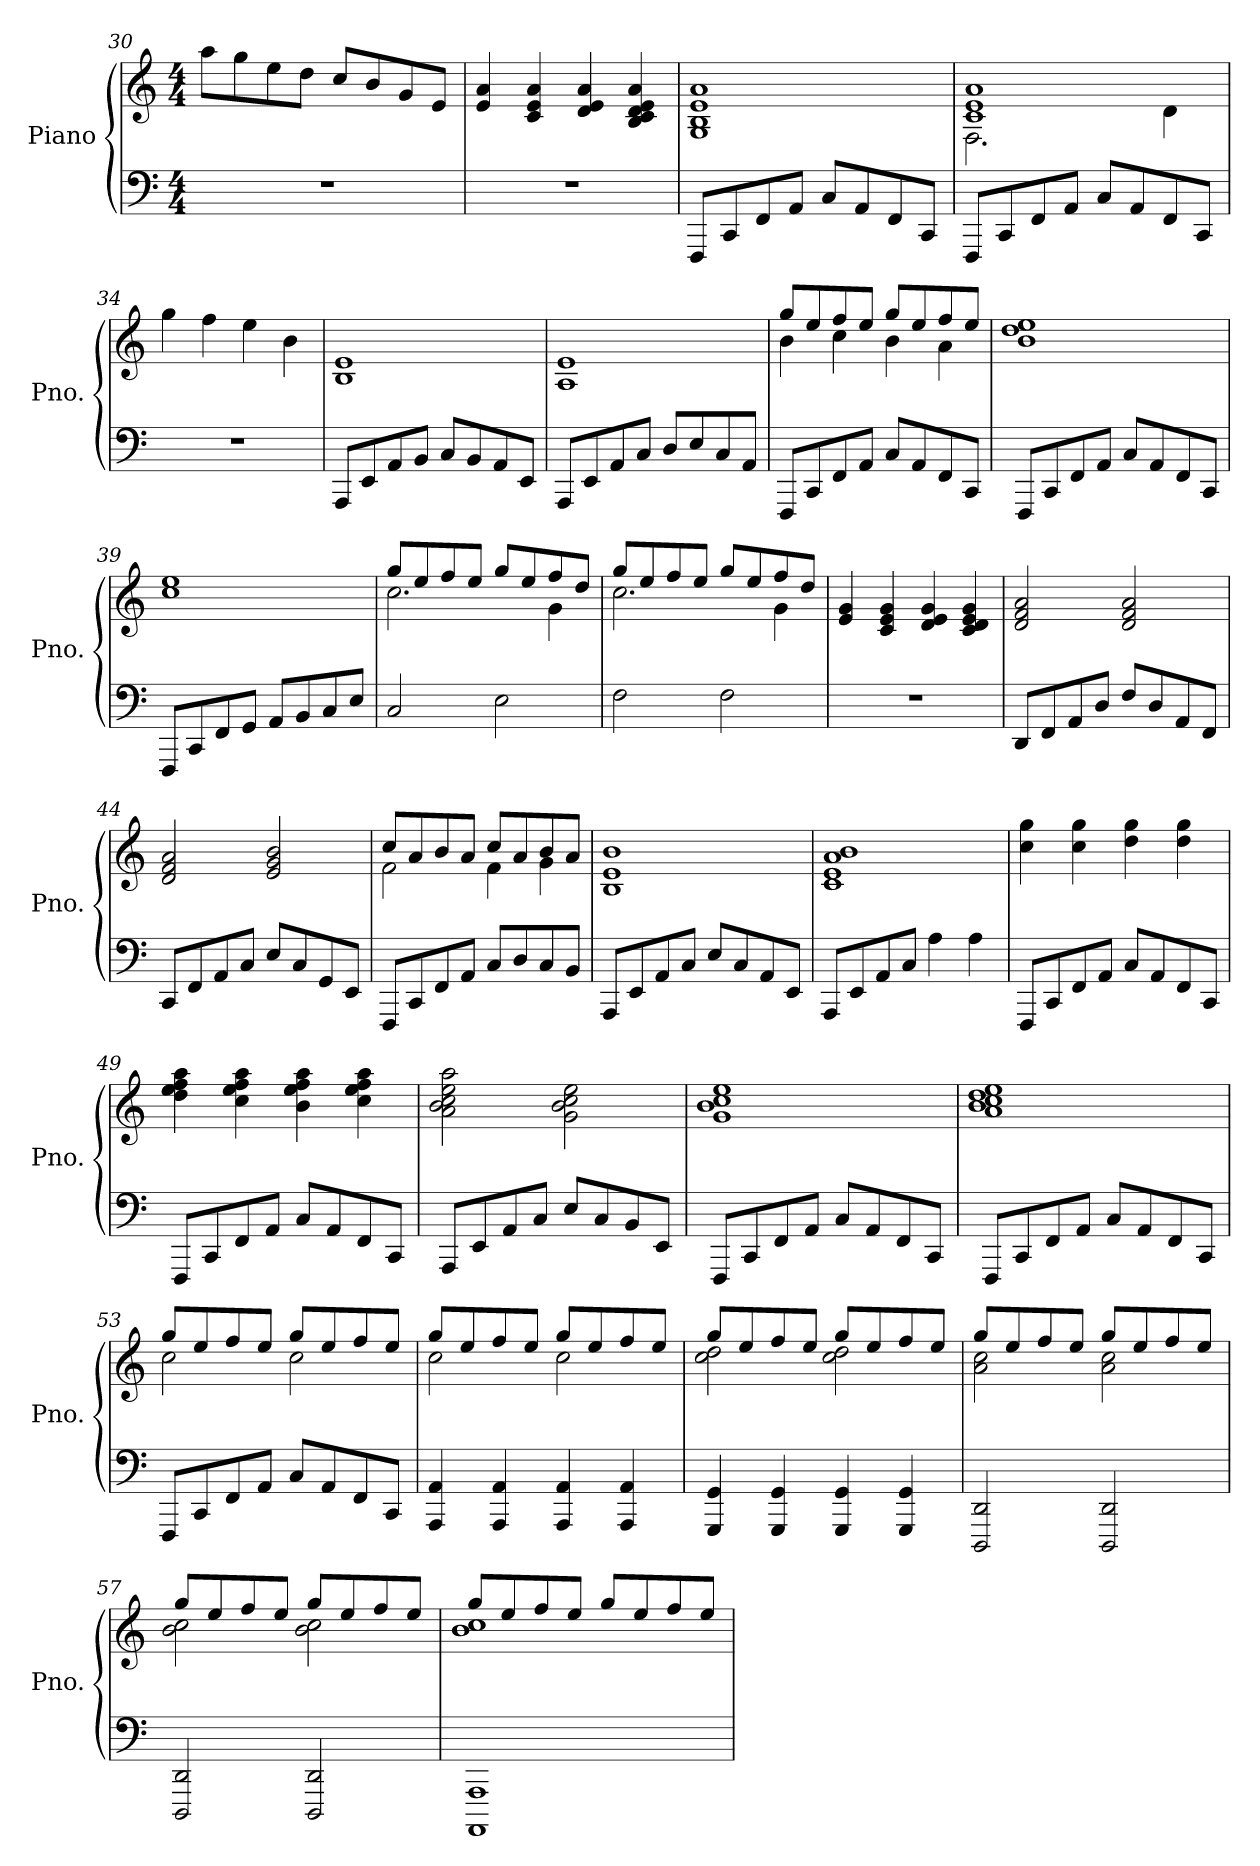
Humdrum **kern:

**kern	**kern
*part1	*part1
*staff2	*staff1
*I"Piano	*
*I'Pno.	*
*clefF4	*clefG2
*k[]	*k[]
*M4/4	*M4/4
=30	=30
1r	8aa\L
.	8gg\
.	8ee\
.	8dd\J
.	8cc/L
.	8b/
.	8g/
.	8e/J
=31	=31
1r	4e/ 4a/
.	4c/ 4e/ 4a/
.	4d/ 4e/ 4a/
.	4B/ 4c/ 4d/ 4e/ 4a/
=32	=32
8FFF/L	1G 1B 1e 1a
8CC/	.
8FF/	.
8AA/J	.
8C/L	.
8AA/	.
8FF/	.
8CC/J	.
=33	=33
*	*^
8FFF/L	1c 1e 1a	2.F\
8CC/	.	.
8FF/	.	.
8AA/J	.	.
8C/L	.	.
8AA/	.	.
8FF/	.	4d\
8CC/J	.	.
*	*v	*v
!!LO:LB:g=z
=34	=34
1r	4gg\
.	4ff\
.	4ee\
.	4b\
=35	=35
8AAA/L	1B 1e
8EE/	.
8AA/	.
8BB/J	.
8C/L	.
8BB/	.
8AA/	.
8EE/J	.
=36	=36
8AAA/L	1A 1e
8EE/	.
8AA/	.
8C/J	.
8D/L	.
8E/	.
8C/	.
8AA/J	.
=37	=37
*	*^
8FFF/L	8gg/L	4b\
8CC/	8ee/	.
8FF/	8ff/	4cc\
8AA/J	8ee/J	.
8C/L	8gg/L	4b\
8AA/	8ee/	.
8FF/	8ff/	4a\
8CC/J	8ee/J	.
*	*v	*v
=38	=38
8FFF/L	1b 1dd 1ee
8CC/	.
8FF/	.
8AA/J	.
8C/L	.
8AA/	.
8FF/	.
8CC/J	.
!!LO:LB:g=z
=39	=39
8FFF/L	1cc 1ee
8CC/	.
8FF/	.
8GG/J	.
8AA/L	.
8BB/	.
8C/	.
8E/J	.
=40	=40
*	*^
2C/	8gg/L	2.cc\
.	8ee/	.
.	8ff/	.
.	8ee/J	.
2E\	8gg/L	.
.	8ee/	.
.	8ff/	4g\
.	8dd/J	.
=41	=41	=41
2F\	8gg/L	2.cc\
.	8ee/	.
.	8ff/	.
.	8ee/J	.
2F\	8gg/L	.
.	8ee/	.
.	8ff/	4g\
.	8dd/J	.
*	*v	*v
=42	=42
1r	4e/ 4g/
.	4c/ 4e/ 4g/
.	4d/ 4e/ 4g/
.	4c/ 4d/ 4e/ 4g/
=43	=43
8DD/L	2d/ 2f/ 2a/
8FF/	.
8AA/	.
8D/J	.
8F/L	2d/ 2f/ 2a/
8D/	.
8AA/	.
8FF/J	.
!!LO:LB:g=z
=44	=44
8CC/L	2d/ 2f/ 2a/
8FF/	.
8AA/	.
8C/J	.
8E/L	2e/ 2g/ 2b/
8C/	.
8GG/	.
8EE/J	.
=45	=45
*	*^
8FFF/L	8cc/L	2f\
8CC/	8a/	.
8FF/	8b/	.
8AA/J	8a/J	.
8C/L	8cc/L	4f\
8D/	8a/	.
8C/	8b/	4g\
8BB/J	8a/J	.
*	*v	*v
=46	=46
8AAA/L	1B 1e 1b
8EE/	.
8AA/	.
8C/J	.
8E/L	.
8C/	.
8AA/	.
8EE/J	.
=47	=47
8AAA/L	1c 1e 1a 1b
8EE/	.
8AA/	.
8C/J	.
4A\	.
4A\	.
=48	=48
8FFF/L	4cc\ 4gg\
8CC/	.
8FF/	4cc\ 4gg\
8AA/J	.
8C/L	4dd\ 4gg\
8AA/	.
8FF/	4dd\ 4gg\
8CC/J	.
!!LO:LB:g=z
=49	=49
8FFF/L	4dd\ 4ee\ 4ff\ 4aa\
8CC/	.
8FF/	4cc\ 4ee\ 4ff\ 4aa\
8AA/J	.
8C/L	4b\ 4ee\ 4ff\ 4aa\
8AA/	.
8FF/	4cc\ 4ee\ 4ff\ 4aa\
8CC/J	.
=50	=50
8AAA/L	2a\ 2b\ 2cc\ 2ee\ 2aa\
8EE/	.
8AA/	.
8C/J	.
8E/L	2g\ 2b\ 2cc\ 2ee\
8C/	.
8BB/	.
8EE/J	.
=51	=51
8FFF/L	1g 1b 1cc 1ee
8CC/	.
8FF/	.
8AA/J	.
8C/L	.
8AA/	.
8FF/	.
8CC/J	.
=52	=52
8FFF/L	1a 1b 1cc 1dd 1ee
8CC/	.
8FF/	.
8AA/J	.
8C/L	.
8AA/	.
8FF/	.
8CC/J	.
!!LO:LB:g=z
=53	=53
*	*^
8FFF/L	8gg/L	2cc\
8CC/	8ee/	.
8FF/	8ff/	.
8AA/J	8ee/J	.
8C/L	8gg/L	2cc\
8AA/	8ee/	.
8FF/	8ff/	.
8CC/J	8ee/J	.
=54	=54	=54
4AAA/ 4AA/	8gg/L	2cc\
.	8ee/	.
4AAA/ 4AA/	8ff/	.
.	8ee/J	.
4AAA/ 4AA/	8gg/L	2cc\
.	8ee/	.
4AAA/ 4AA/	8ff/	.
.	8ee/J	.
=55	=55	=55
4GGG/ 4GG/	8gg/L	2cc\ 2dd\
.	8ee/	.
4GGG/ 4GG/	8ff/	.
.	8ee/J	.
4GGG/ 4GG/	8gg/L	2cc\ 2dd\
.	8ee/	.
4GGG/ 4GG/	8ff/	.
.	8ee/J	.
=56	=56	=56
2DDD/ 2DD/	8gg/L	2a\ 2cc\
.	8ee/	.
.	8ff/	.
.	8ee/J	.
2DDD/ 2DD/	8gg/L	2a\ 2cc\
.	8ee/	.
.	8ff/	.
.	8ee/J	.
=57	=57	=57
2DDD/ 2DD/	8gg/L	2b\ 2cc\
.	8ee/	.
.	8ff/	.
.	8ee/J	.
2DDD/ 2DD/	8gg/L	2b\ 2cc\
.	8ee/	.
.	8ff/	.
.	8ee/J	.
!!LO:PB:g=z	!!
=58	=58	=58
1AAAA 1AAA	8gg/L	1b 1cc
.	8ee/	.
.	8ff/	.
.	8ee/J	.
.	8gg/L	.
.	8ee/	.
.	8ff/	.
.	8ee/J	.
*	*v	*v
=	=
*-	*-
